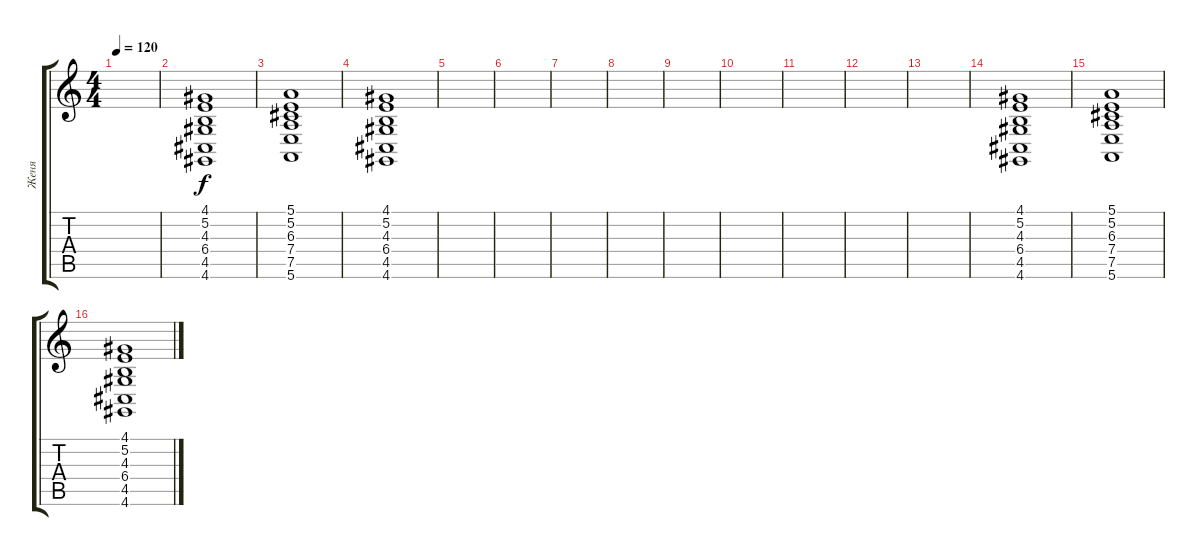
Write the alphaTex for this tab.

\track ("Женя" "Женя") {instrument stringensemble1}
\staff {score tabs}
\tuning (E4 B3 G3 D3 A2 E2) {hide}
\ts (4 4)
\tempo 120
\clef g2
\ks c
|
(4.1 5.2 4.3 6.4 4.5 4.6).1 |
(5.1 5.2 6.3 7.4 7.5 5.6).1 |
(4.1 5.2 4.3 6.4 4.5 4.6).1{volume 3} |
|
|
|
|
|
|
|
|
|
(4.1 5.2 4.3 6.4 4.5 4.6).1{volume 7} |
(5.1 5.2 6.3 7.4 7.5 5.6).1 |
(4.1 5.2 4.3 6.4 4.5 4.6).1
